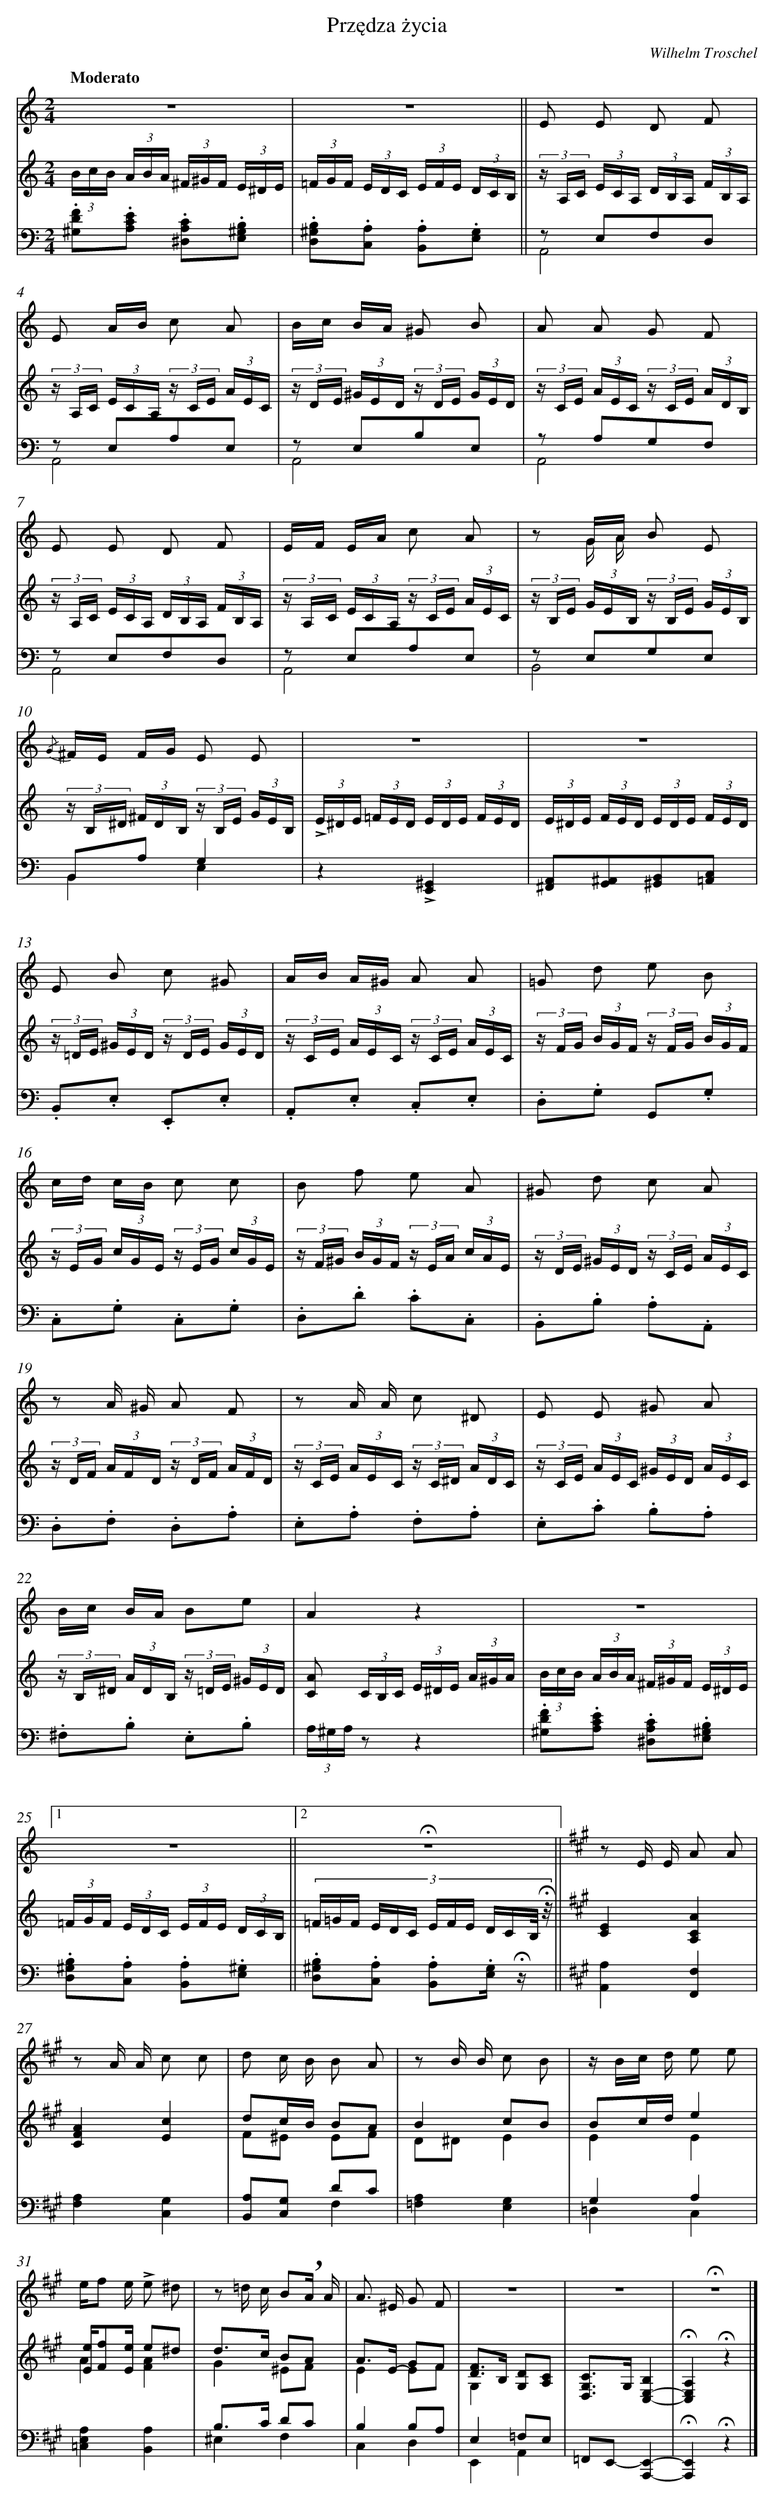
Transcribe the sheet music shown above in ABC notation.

X:1
T: Przędza życia
C: Wilhelm Troschel
L: 1/16
M: 2/4
Q: "Moderato"
V: 1 clef=treble
V: 2 clef=treble
V: 3 clef=bass
K: C
[V:1] z8 |
[V:2] (3BcB (3ABA (3^F^GF (3E^DE |
[V:3] .[^G,2D2F2].[A,2C2E2] .[^D,2A,2C2].[E,2^G,2B,2] |
[V:1] z8 ||
[V:2] (3=FGF (3EDC (3EFE (3DCB, ||
[V:3] .[D,2^G,2B,2].[C,2A,2] .[B,,2A,2].[E,2G,2] ||
[V:1] E2 E2 D2 F2 |
[V:2] (3z A,C (3ECA, (3DB,A, (3FB,A, |
[V:3] z2 E,2F,2D,2 & A,,8 |
[V:1] E2 AB c2 A2 |
[V:2] (3z A,C (3ECA, (3z CE (3AEC |
[V:3] z2 E,2A,2E,2 & A,,8 |
[V:1] Bc BA ^G2 B2 |
[V:2] (3z DE (3^GED (3z DE (3GED |
[V:3] z2 E,2B,2E,2 & A,,8 |
[V:1] A2 A2 G2 F2 |
[V:2] (3z CE (3AEC (3z CE (3ADB, |
[V:3] z2 A,2G,2F,2 & A,,8 |
[V:1] E2 E2 D2 F2 |
[V:2] (3z A,C (3ECA, (3DB,A, (3FB,A, |
[V:3] z2 E,2F,2D,2 & A,,8 |
[V:1] EF EA c2 A2 |
[V:2] (3z A,C (3ECA, (3z CE (3AEC |
[V:3] z2 E,2A,2E,2 & A,,8 |
[V:1] z2 GA B2 E2 & x2 G A x2 x2 |
[V:2] (3z B,E (3GEB, (3z B,E (3GEB, |
[V:3] z2 E,2G,2E,2 & B,,8 |
[V:1] {/G} ^FE FG E2 E2 |
[V:2] (3z B,^D (3^FDB, (3z B,E (3GEB, |
[V:3] B,,2A,2G,4 & B,,4E,4 |
[V:1] z8 |
[V:2] (3!accent!E^DE (3=FED (3EDE (3FED |
[V:3] z4!accent![E,,4^G,,4] |
[V:1] z8 |
[V:2] (3E^DE (3FED (3EDE (3FED |
[V:3] [^F,,2A,,2][G,,2^A,,2][^G,,2B,,2][=A,,2C,2] |
[V:1] E2 B2 c2 ^G2 |
[V:2] (3z =DE (3^GED (3z DE (3GED |
[V:3] .B,,2.E,2 .E,,2.E,2 |
[V:1] AB A^G A2 A2 |
[V:2] (3z CE (3AEC (3z CE (3AEC |
[V:3] .A,,2.E,2 .C,2.E,2 |
[V:1] =G2 d2 e2 B2 |
[V:2] (3z FG (3BGF (3z FG (3BGF |
[V:3] .D,2.G,2 G,,2.G,2 |
[V:1] cd cB c2 c2 |
[V:2] (3z EG (3cGE (3z EG (3cGE |
[V:3] .C,2.G,2 .C,2.G,2 |
[V:1] B2 f2 e2 A2 |
[V:2] (3z F^G (3BGF (3z EA (3cAE |
[V:3] .D,2.D2 .C2.C,2 |
[V:1] ^G2 d2 c2 A2 |
[V:2] (3z DE (3^GED (3z CE (3AEC |
[V:3] .B,,2.B,2 .A,2.A,,2 |
[V:1] z2 A ^G A2 F2 |
[V:2] (3z DF (3AFD (3z DF (3AFD |
[V:3] .D,2.F,2 .D,2.A,2 |
[V:1] z2 A A c2 ^D2 |
[V:2] (3z CE (3AEC (3z C^D (3ADC |
[V:3] .E,2.A,2 .F,2.A,2 |
[V:1] E2 E2 ^G2 A2 |
[V:2] (3z CE (3AEC (3^GED (3AEC |
[V:3] .E,2.C2 .B,2.A,2 |
[V:1] Bc BA B2e2 |
[V:2] (3z B,^D (3ADB, (3z =DE (3^GED |
[V:3] .^F,2.B,2 .E,2.B,2 |
[V:1] A4z4 |
[V:2] [C2A2] (3CB,C (3E^DE (3A^GA |
[V:3] (3A,^G,A, z2z4 |
[V:1] z8 |[1
[V:2] (3BcB (3ABA (3^F^GF (3E^DE |
[V:3] .[^G,2D2F2].[A,2C2E2] .[^D,2A,2C2].[E,2^G,2B,2] |
[V:1] z8 ||[2
[V:2] (3=FGF (3EDC (3EFE (3DCB, ||
[V:3] .[D,2^G,2B,2].[C,2A,2] .[B,,2A,2].[E,2^G,2] ||
[V:1] !fermata!z8 ||
[V:2] (3:2:13=F=GF EDC EFE DCB,/ !fermata!z/ ||
[V:3] .[D,2^G,2B,2].[C,2A,2] .[B,,2A,2].[E,G,] !fermata!z ||
[V:1]  [K:A] z2 E E A2 A2 |
[V:2]  [K:A] [C4E4][A,4C4A4] |
[V:3]  [K:A] [A,,4A,4][F,,4F,4] |
[V:1] z2 A A c2 c2 |
[V:2] [C4F4A4][E4c4] |
[V:3] [F,4A,4][C,4G,4] |
[V:1] d2 c B B2 A2 |
[V:2] d2cB B2A2 & F2^E2 E2F2 |
[V:3] [B,,2A,2][C,2G,2] D2C2 & x2 x2F,4 |
[V:1] z2 B B c2 B2 |
[V:2] B4c2B2 & D2^D2E4 |
[V:3] [=F,4A,4][E,4G,4] |
[V:1] z Bc d e2 e2 |
[V:2] B2cde4 & E4E4 |
[V:3] G,4A,4 & =D,4C,4 |
[V:1] ef2 e !accent!e2 ^d2 |
[V:2] [Ee][F2f2][Ee] e2^d2 & A4[F4A4] |
[V:3] [=C,4E,4A,4][B,,4A,4] |
[V:1] z2 =d c B2!breath!A A |
[V:2] d2>c2 B2A2 & G4^E2F2 |
[V:3] B,2>C2 D2C2 & ^E,4F,4 |
[V:1] A2> ^E2 G2 F2 |
[V:2] A2>E2- G2F2 & E4E2F2 |
[V:3] B,4B,2A,2 & C,4D,4 |
[V:1] z8 |
[V:2] [D2F2]>B,2 [G,2D2][A,2C2] & G,4x4 |
[V:3] E,4=F,2E,2 & E,,4A,,4 |
[V:1] z8 |
[V:2] [D,2G,2C2]>G,2[C,4-E,4-B,4] |
[V:3] =F,,2E,,2-[A,,,4E,,4]- |
[V:1] !fermata!z8 |]
[V:2] !fermata![C,4E,4A,4]!fermata!z4 |]
[V:3] !fermata![A,,,4E,,4]!fermata!z4 |]
